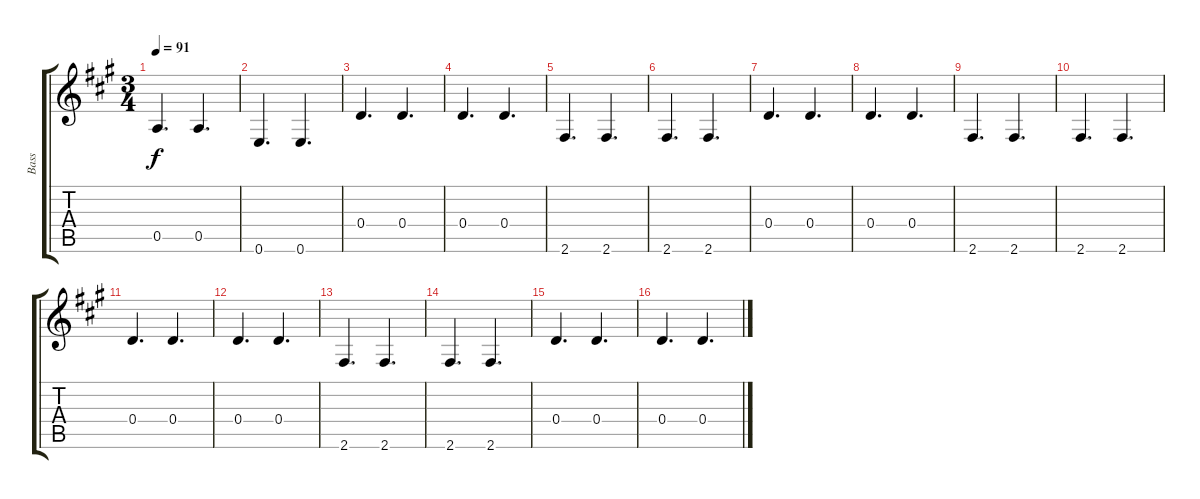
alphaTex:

\track ("Bass" "Bass") {instrument fretlessbass}
\staff {score tabs}
\tuning (E4 B3 G3 D3 A2 E2) {hide}
\ts (3 4)
\tempo 91
\clef g2
\ks a
0.5.4{d dy f} 0.5.4{d} |
0.6.4{d} 0.6.4{d} |
0.4.4{d} 0.4.4{d} |
0.4.4{d} 0.4.4{d} |
2.6.4{d} 2.6.4{d} |
2.6.4{d} 2.6.4{d} |
0.4.4{d} 0.4.4{d} |
0.4.4{d} 0.4.4{d} |
2.6.4{d} 2.6.4{d} |
2.6.4{d} 2.6.4{d} |
0.4.4{d} 0.4.4{d} |
0.4.4{d} 0.4.4{d} |
2.6.4{d} 2.6.4{d} |
2.6.4{d} 2.6.4{d} |
0.4.4{d} 0.4.4{d} |
0.4.4{d} 0.4.4{d}
